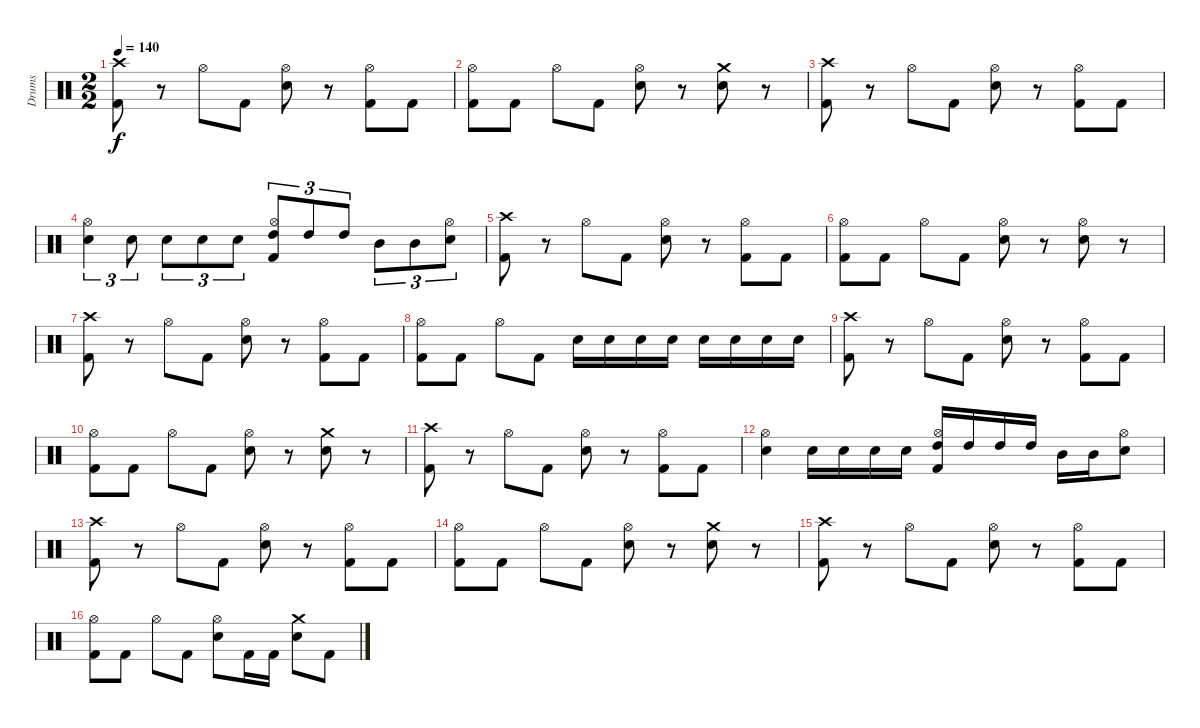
\track ("Drums" "Drums") {instrument percussion}
\staff {score}
\articulation defaults
\ts (2 2)
\tempo 140
\clef neutral
\ks c
("Crash high (hit)" "Kick (hit) 2").8{dy f} r.8 "Hi-Hat (open)".8 "Kick (hit) 2".8 ("Hi-Hat (open)" "Snare (hit) 2").8 r.8 ("Hi-Hat (open)" "Kick (hit) 2").8 "Kick (hit) 2".8 |
("Hi-Hat (open)" "Kick (hit) 2").8 "Kick (hit) 2".8 "Hi-Hat (open)".8 "Kick (hit) 2".8 ("Hi-Hat (open)" "Snare (hit) 2").8 r.8 ("Crash medium (hit)" "Snare (hit) 2").8 r.8 |
("Crash high (hit)" "Kick (hit) 2").8 r.8 "Hi-Hat (open)".8 "Kick (hit) 2".8 ("Hi-Hat (open)" "Snare (hit) 2").8 r.8 ("Hi-Hat (open)" "Kick (hit) 2").8 "Kick (hit) 2".8 |
("Hi-Hat (open)" "Snare (hit) 2").4{tu (3 2)} "Snare (hit) 2".8{tu (3 2)} "Snare (hit) 2".8{tu (3 2)} "Snare (hit) 2".8{tu (3 2)} "Snare (hit) 2".8{tu (3 2)} ("Hi-Hat (open)" "High Tom (hit)" "Kick (hit) 2").8{tu (3 2)} "High Tom (hit)".8{tu (3 2)} "High Tom (hit)".8{tu (3 2)} "Mid Tom (hit)".8{tu (3 2)} "Mid Tom (hit)".8{tu (3 2)} ("Hi-Hat (open)" "Snare (hit) 2").8{tu (3 2)} |
("Crash high (hit)" "Kick (hit) 2").8 r.8 "Hi-Hat (open)".8 "Kick (hit) 2".8 ("Hi-Hat (open)" "Snare (hit) 2").8 r.8 ("Hi-Hat (open)" "Kick (hit) 2").8 "Kick (hit) 2".8 |
("Hi-Hat (open)" "Kick (hit) 2").8 "Kick (hit) 2".8 "Hi-Hat (open)".8 "Kick (hit) 2".8 ("Hi-Hat (open)" "Snare (hit) 2").8 r.8 ("Hi-Hat (open)" "Snare (hit) 2").8 r.8 |
("Crash high (hit)" "Kick (hit) 2").8 r.8 "Hi-Hat (open)".8 "Kick (hit) 2".8 ("Hi-Hat (open)" "Snare (hit) 2").8 r.8 ("Hi-Hat (open)" "Kick (hit) 2").8 "Kick (hit) 2".8 |
("Hi-Hat (open)" "Kick (hit) 2").8 "Kick (hit) 2".8 "Hi-Hat (open)".8 "Kick (hit) 2".8 "Snare (hit) 2".16 "Snare (hit) 2".16 "Snare (hit) 2".16 "Snare (hit) 2".16 "Snare (hit) 2".16 "Snare (hit) 2".16 "Snare (hit) 2".16 "Snare (hit) 2".16 |
("Crash high (hit)" "Kick (hit) 2").8 r.8 "Hi-Hat (open)".8 "Kick (hit) 2".8 ("Hi-Hat (open)" "Snare (hit) 2").8 r.8 ("Hi-Hat (open)" "Kick (hit) 2").8 "Kick (hit) 2".8 |
("Hi-Hat (open)" "Kick (hit) 2").8 "Kick (hit) 2".8 "Hi-Hat (open)".8 "Kick (hit) 2".8 ("Hi-Hat (open)" "Snare (hit) 2").8 r.8 ("Crash medium (hit)" "Snare (hit) 2").8 r.8 |
("Crash high (hit)" "Kick (hit) 2").8{volume 0} r.8 "Hi-Hat (open)".8 "Kick (hit) 2".8 ("Hi-Hat (open)" "Snare (hit) 2").8 r.8 ("Hi-Hat (open)" "Kick (hit) 2").8 "Kick (hit) 2".8 |
("Hi-Hat (open)" "Snare (hit) 2").4 "Snare (hit) 2".16 "Snare (hit) 2".16 "Snare (hit) 2".16 "Snare (hit) 2".16 ("Hi-Hat (open)" "High Tom (hit)" "Kick (hit) 2").16 "High Tom (hit)".16 "High Tom (hit)".16 "High Tom (hit)".16 "Mid Tom (hit)".16 "Mid Tom (hit)".16 ("Hi-Hat (open)" "Snare (hit) 2").8 |
("Crash high (hit)" "Kick (hit) 2").8 r.8 "Hi-Hat (open)".8 "Kick (hit) 2".8 ("Hi-Hat (open)" "Snare (hit) 2").8 r.8 ("Hi-Hat (open)" "Kick (hit) 2").8 "Kick (hit) 2".8 |
("Hi-Hat (open)" "Kick (hit) 2").8 "Kick (hit) 2".8 "Hi-Hat (open)".8 "Kick (hit) 2".8 ("Hi-Hat (open)" "Snare (hit) 2").8 r.8 ("Crash medium (hit)" "Snare (hit) 2").8 r.8 |
("Crash high (hit)" "Kick (hit) 2").8 r.8 "Hi-Hat (open)".8 "Kick (hit) 2".8 ("Hi-Hat (open)" "Snare (hit) 2").8 r.8 ("Hi-Hat (open)" "Kick (hit) 2").8 "Kick (hit) 2".8 |
("Hi-Hat (open)" "Kick (hit) 2").8 "Kick (hit) 2".8 "Hi-Hat (open)".8 "Kick (hit) 2".8 ("Hi-Hat (open)" "Snare (hit) 2").8 "Kick (hit) 2".16 "Kick (hit) 2".16 ("Crash medium (hit)" "Snare (hit) 2").8 "Kick (hit) 2".8
